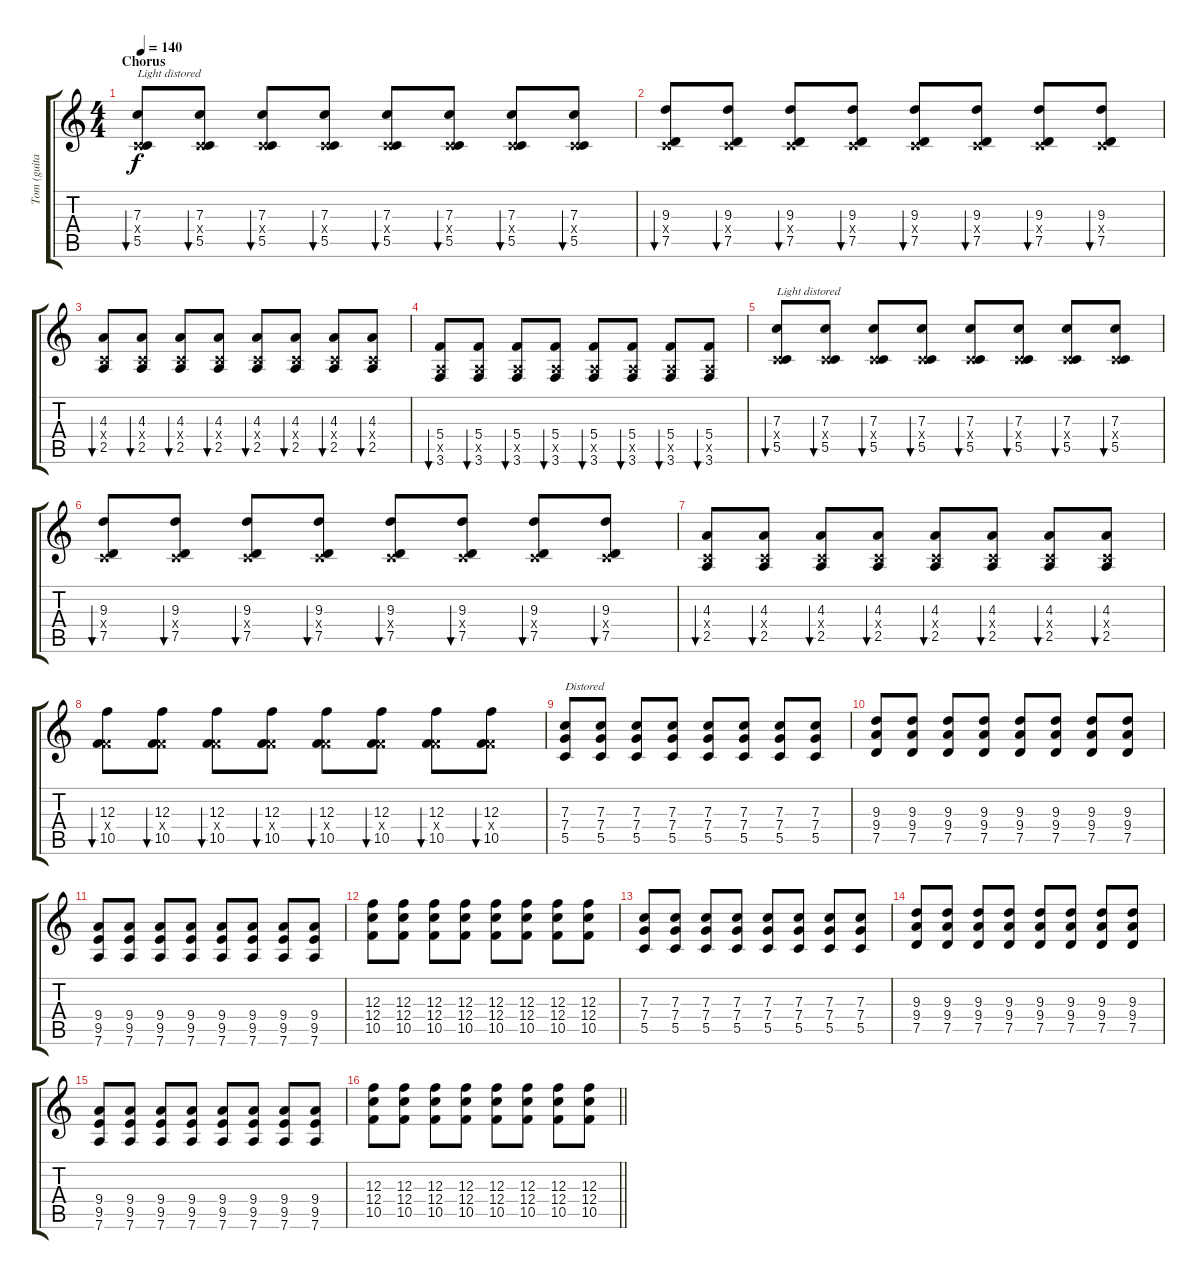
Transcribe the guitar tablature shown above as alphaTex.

\track ("Tom (guitar)" "Tom (guita") {instrument electricguitarjazz}
\staff {score tabs}
\tuning (D4 A3 F3 C3 G2 D2) {hide}
\ts (4 4)
\section ("" "Chorus")
\tempo 140
\clef g2
\ks c
(7.3 0.4{x} 5.5).8{bu 120 txt "Light distored" dy f} (7.3 0.4{x} 5.5).8{bu 120} (7.3 0.4{x} 5.5).8{bu 120} (7.3 0.4{x} 5.5).8{bu 120} (7.3 0.4{x} 5.5).8{bu 120} (7.3 0.4{x} 5.5).8{bu 120} (7.3 0.4{x} 5.5).8{bu 120} (7.3 0.4{x} 5.5).8{bu 120} |
(9.3 0.4{x} 7.5).8{bu 120} (9.3 0.4{x} 7.5).8{bu 120} (9.3 0.4{x} 7.5).8{bu 120} (9.3 0.4{x} 7.5).8{bu 120} (9.3 0.4{x} 7.5).8{bu 120} (9.3 0.4{x} 7.5).8{bu 120} (9.3 0.4{x} 7.5).8{bu 120} (9.3 0.4{x} 7.5).8{bu 120} |
(4.3 0.4{x} 2.5).8{bu 120} (4.3 0.4{x} 2.5).8{bu 120} (4.3 0.4{x} 2.5).8{bu 120} (4.3 0.4{x} 2.5).8{bu 120} (4.3 0.4{x} 2.5).8{bu 120} (4.3 0.4{x} 2.5).8{bu 120} (4.3 0.4{x} 2.5).8{bu 120} (4.3 0.4{x} 2.5).8{bu 120} |
(5.4 2.5{x} 3.6).8{bu 120} (5.4 2.5{x} 3.6).8{bu 120} (5.4 2.5{x} 3.6).8{bu 120} (5.4 2.5{x} 3.6).8{bu 120} (5.4 2.5{x} 3.6).8{bu 120} (5.4 2.5{x} 3.6).8{bu 120} (5.4 2.5{x} 3.6).8{bu 120} (5.4 2.5{x} 3.6).8{bu 120} |
(7.3 0.4{x} 5.5).8{bu 120 txt "Light distored"} (7.3 0.4{x} 5.5).8{bu 120} (7.3 0.4{x} 5.5).8{bu 120} (7.3 0.4{x} 5.5).8{bu 120} (7.3 0.4{x} 5.5).8{bu 120} (7.3 0.4{x} 5.5).8{bu 120} (7.3 0.4{x} 5.5).8{bu 120} (7.3 0.4{x} 5.5).8{bu 120} |
(9.3 0.4{x} 7.5).8{bu 120} (9.3 0.4{x} 7.5).8{bu 120} (9.3 0.4{x} 7.5).8{bu 120} (9.3 0.4{x} 7.5).8{bu 120} (9.3 0.4{x} 7.5).8{bu 120} (9.3 0.4{x} 7.5).8{bu 120} (9.3 0.4{x} 7.5).8{bu 120} (9.3 0.4{x} 7.5).8{bu 120} |
(4.3 0.4{x} 2.5).8{bu 120} (4.3 0.4{x} 2.5).8{bu 120} (4.3 0.4{x} 2.5).8{bu 120} (4.3 0.4{x} 2.5).8{bu 120} (4.3 0.4{x} 2.5).8{bu 120} (4.3 0.4{x} 2.5).8{bu 120} (4.3 0.4{x} 2.5).8{bu 120} (4.3 0.4{x} 2.5).8{bu 120} |
(12.3 5.4{x} 10.5).8{bu 120} (12.3 5.4{x} 10.5).8{bu 120} (12.3 5.4{x} 10.5).8{bu 120} (12.3 5.4{x} 10.5).8{bu 120} (12.3 5.4{x} 10.5).8{bu 120} (12.3 5.4{x} 10.5).8{bu 120} (12.3 5.4{x} 10.5).8{bu 120} (12.3 5.4{x} 10.5).8{bu 120} |
(7.3 7.4 5.5).8{txt "Distored" volume 14 instrument distortionguitar} (7.3 7.4 5.5).8 (7.3 7.4 5.5).8 (7.3 7.4 5.5).8 (7.3 7.4 5.5).8 (7.3 7.4 5.5).8 (7.3 7.4 5.5).8 (7.3 7.4 5.5).8 |
(9.3 9.4 7.5).8{volume 14 instrument distortionguitar} (9.3 9.4 7.5).8 (9.3 9.4 7.5).8 (9.3 9.4 7.5).8 (9.3 9.4 7.5).8 (9.3 9.4 7.5).8 (9.3 9.4 7.5).8 (9.3 9.4 7.5).8 |
(9.4 9.5 7.6).8{volume 14 instrument distortionguitar} (9.4 9.5 7.6).8 (9.4 9.5 7.6).8 (9.4 9.5 7.6).8 (9.4 9.5 7.6).8 (9.4 9.5 7.6).8 (9.4 9.5 7.6).8 (9.4 9.5 7.6).8 |
(12.3 12.4 10.5).8{volume 14 instrument distortionguitar} (12.3 12.4 10.5).8 (12.3 12.4 10.5).8 (12.3 12.4 10.5).8 (12.3 12.4 10.5).8 (12.3 12.4 10.5).8 (12.3 12.4 10.5).8 (12.3 12.4 10.5).8 |
(7.3 7.4 5.5).8{volume 14 instrument distortionguitar} (7.3 7.4 5.5).8 (7.3 7.4 5.5).8 (7.3 7.4 5.5).8 (7.3 7.4 5.5).8 (7.3 7.4 5.5).8 (7.3 7.4 5.5).8 (7.3 7.4 5.5).8 |
(9.3 9.4 7.5).8{volume 14 instrument distortionguitar} (9.3 9.4 7.5).8 (9.3 9.4 7.5).8 (9.3 9.4 7.5).8 (9.3 9.4 7.5).8 (9.3 9.4 7.5).8 (9.3 9.4 7.5).8 (9.3 9.4 7.5).8 |
(9.4 9.5 7.6).8{volume 14 instrument distortionguitar} (9.4 9.5 7.6).8 (9.4 9.5 7.6).8 (9.4 9.5 7.6).8 (9.4 9.5 7.6).8 (9.4 9.5 7.6).8 (9.4 9.5 7.6).8 (9.4 9.5 7.6).8 |
\barLineRight lightlight
(12.3 12.4 10.5).8{volume 14 instrument distortionguitar} (12.3 12.4 10.5).8 (12.3 12.4 10.5).8 (12.3 12.4 10.5).8 (12.3 12.4 10.5).8 (12.3 12.4 10.5).8 (12.3 12.4 10.5).8 (12.3 12.4 10.5).8
